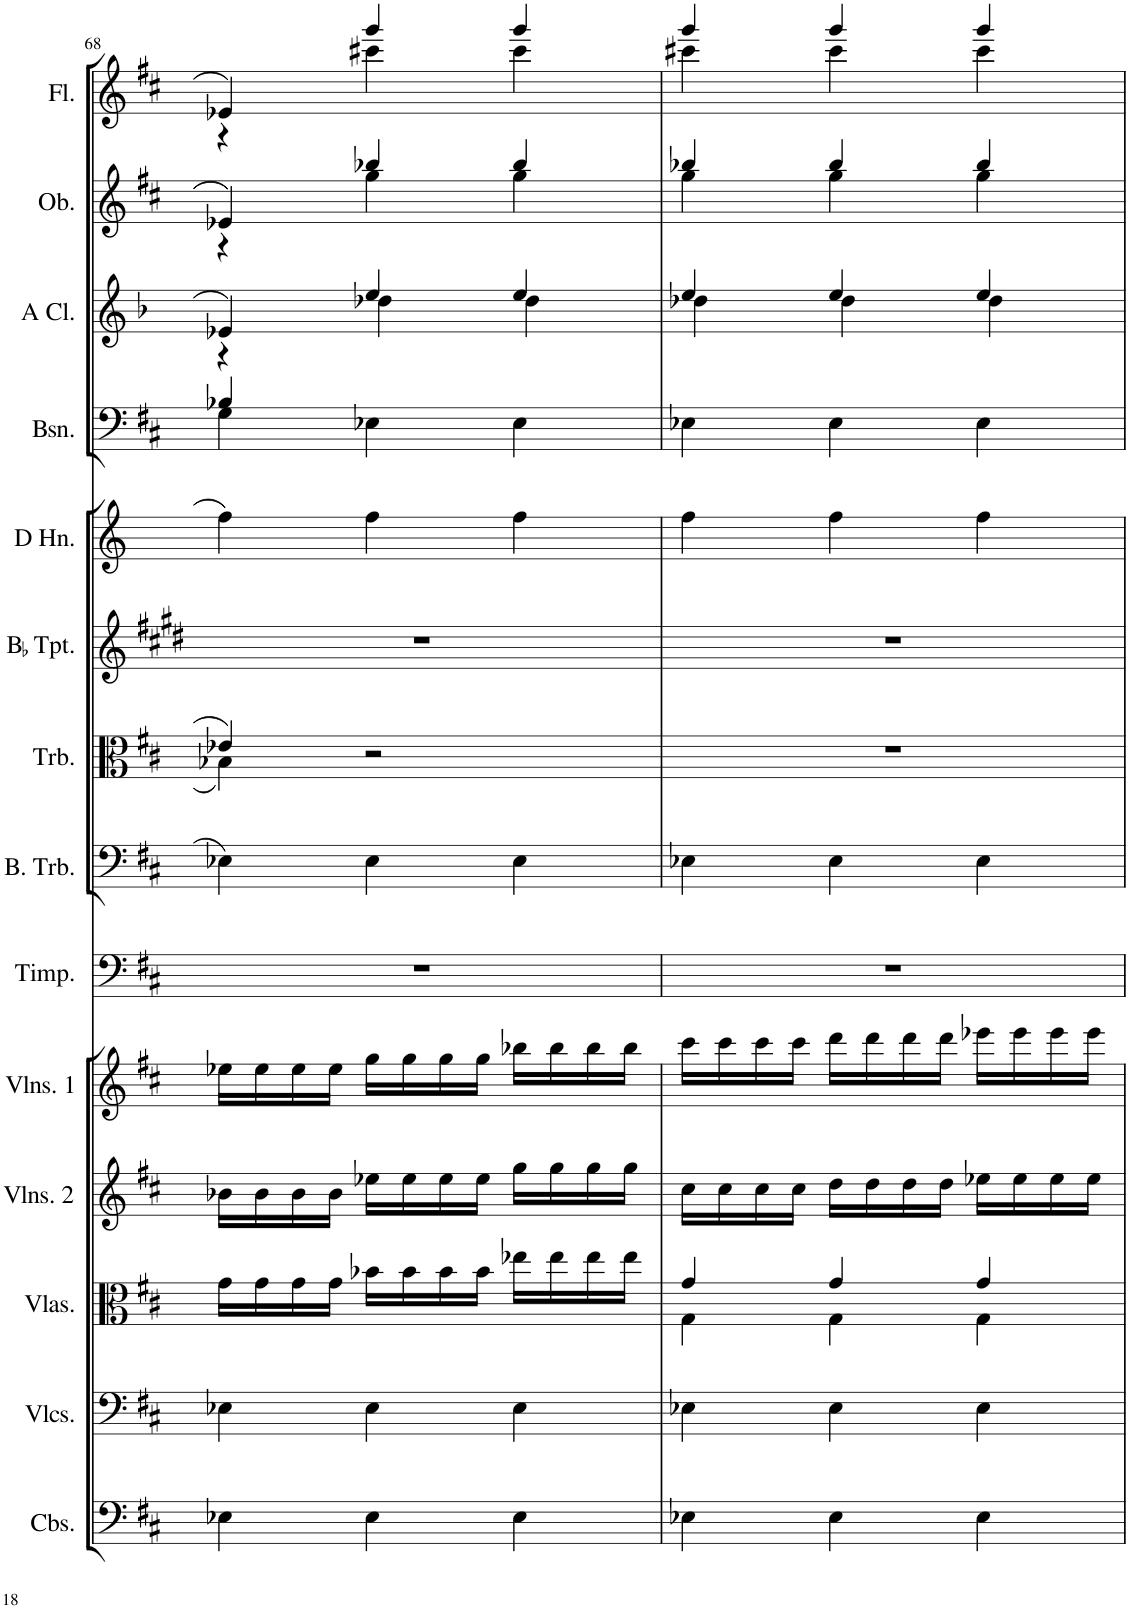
**kern	**kern	**kern	**kern	**kern	**kern	**kern	**kern	**kern	**kern	**kern	**kern	**kern	**kern
*part14	*part13	*part12	*part11	*part10	*part9	*part8	*part7	*part6	*part5	*part4	*part3	*part2	*part1
*staff14	*staff13	*staff12	*staff11	*staff10	*staff9	*staff8	*staff7	*staff6	*staff5	*staff4	*staff3	*staff2	*staff1
*I"Contrabasses	*I"Violoncellos	*I"Violas	*I"Violins 2	*I"Violins 1	*I"Timpani	*I"Bass Trombone	*I"Trombone	*I"BaccidentalFlat Trumpet	*I"D Horn	*I"Bassoon	*I"A Clarinet	*I"Oboe	*I"Flute
*I'Cbs.	*I'Vlcs.	*I'Vlas.	*I'Vlns. 2	*I'Vlns. 1	*I'Timp.	*I'B. Trb.	*I'Trb.	*I'BaccidentalFlat Tpt.	*I'D Hn.	*I'Bsn.	*I'A Cl.	*I'Ob.	*I'Fl.
!!LO:PB:g=z
*clefF4	*clefF4	*clefC3	*clefG2	*clefG2	*clefF4	*clefF4	*clefC3	*clefG2	*clefG2	*clefF4	*clefG2	*clefG2	*clefG2
*Trd7c12	*	*	*	*	*	*	*	*Trd1c2	*Trd6c10	*	*Trd2c3	*	*
*k[f#c#]	*k[f#c#]	*k[f#c#]	*k[f#c#]	*k[f#c#]	*k[f#c#]	*k[f#c#]	*k[f#c#]	*k[f#c#g#d#]	*k[]	*k[f#c#]	*k[b-]	*k[f#c#]	*k[f#c#]
*M3/4	*M3/4	*M3/4	*M3/4	*M3/4	*M3/4	*M3/4	*M3/4	*M3/4	*M3/4	*M3/4	*M3/4	*M3/4	*M3/4
=68	=68	=68	=68	=68	=68	=68	=68	=68	=68	=68	=68	=68	=68
*	*	*	*	*	*	*	*^	*	*	*^	*^	*^	*^
4E-X\	4E-X\	16g\LL	16b-X\LL	16ee-X\LL	2.r	4E-X\	4e-X/	4B-X\	2.r	4ff\	4B-X/	4G\	4e-X/	4r	4e-X/	4r	4e-X/	4r
.	.	16g\	16b-\	16ee-\	.	.	.	.	.	.	.	.	.	.	.	.	.	.
.	.	16g\	16b-\	16ee-\	.	.	.	.	.	.	.	.	.	.	.	.	.	.
.	.	16g\JJ	16b-\JJ	16ee-\JJ	.	.	.	.	.	.	.	.	.	.	.	.	.	.
4E-\	4E-\	16b-X\LL	16ee-X\LL	16gg\LL	.	4E-\	2r	2ryy	.	4ff\	4E-X\	2ryy	4ee/	4dd-X\	4bb-X/	4gg\	4ggg/	4ccc#X\
.	.	16b-\	16ee-\	16gg\	.	.	.	.	.	.	.	.	.	.	.	.	.	.
.	.	16b-\	16ee-\	16gg\	.	.	.	.	.	.	.	.	.	.	.	.	.	.
.	.	16b-\JJ	16ee-\JJ	16gg\JJ	.	.	.	.	.	.	.	.	.	.	.	.	.	.
4E-\	4E-\	16ee-X\LL	16gg\LL	16bb-X\LL	.	4E-\	.	.	.	4ff\	4E-\	.	4ee/	4dd-\	4bb-/	4gg\	4ggg/	4ccc#\
.	.	16ee-\	16gg\	16bb-\	.	.	.	.	.	.	.	.	.	.	.	.	.	.
.	.	16ee-\	16gg\	16bb-\	.	.	.	.	.	.	.	.	.	.	.	.	.	.
.	.	16ee-\JJ	16gg\JJ	16bb-\JJ	.	.	.	.	.	.	.	.	.	.	.	.	.	.
*	*	*	*	*	*	*	*v	*v	*	*	*v	*v	*	*	*	*	*	*
=69	=69	=69	=69	=69	=69	=69	=69	=69	=69	=69	=69	=69	=69	=69	=69	=69
*	*	*^	*	*	*	*	*	*	*	*	*	*	*	*	*	*
4E-X\	4E-X\	4g/	4G\	16cc#\LL	16ccc#\LL	2.r	4E-X\	2.r	2.r	4ff\	4E-X\	4ee/	4dd-X\	4bb-X/	4gg\	4ggg/	4ccc#X\
.	.	.	.	16cc#\	16ccc#\	.	.	.	.	.	.	.	.	.	.	.	.
.	.	.	.	16cc#\	16ccc#\	.	.	.	.	.	.	.	.	.	.	.	.
.	.	.	.	16cc#\JJ	16ccc#\JJ	.	.	.	.	.	.	.	.	.	.	.	.
4E-\	4E-\	4g/	4G\	16dd\LL	16ddd\LL	.	4E-\	.	.	4ff\	4E-\	4ee/	4dd-\	4bb-/	4gg\	4ggg/	4ccc#\
.	.	.	.	16dd\	16ddd\	.	.	.	.	.	.	.	.	.	.	.	.
.	.	.	.	16dd\	16ddd\	.	.	.	.	.	.	.	.	.	.	.	.
.	.	.	.	16dd\JJ	16ddd\JJ	.	.	.	.	.	.	.	.	.	.	.	.
4E-\	4E-\	4g/	4G\	16ee-X\LL	16eee-X\LL	.	4E-\	.	.	4ff\	4E-\	4ee/	4dd-\	4bb-/	4gg\	4ggg/	4ccc#\
.	.	.	.	16ee-\	16eee-\	.	.	.	.	.	.	.	.	.	.	.	.
.	.	.	.	16ee-\	16eee-\	.	.	.	.	.	.	.	.	.	.	.	.
.	.	.	.	16ee-\JJ	16eee-\JJ	.	.	.	.	.	.	.	.	.	.	.	.
*	*	*	*	*	*	*	*	*	*	*	*	*v	*v	*	*	*v	*v
*	*	*v	*v	*	*	*	*	*	*	*	*	*	*v	*v	*
=	=	=	=	=	=	=	=	=	=	=	=	=	=
*-	*-	*-	*-	*-	*-	*-	*-	*-	*-	*-	*-	*-	*-
